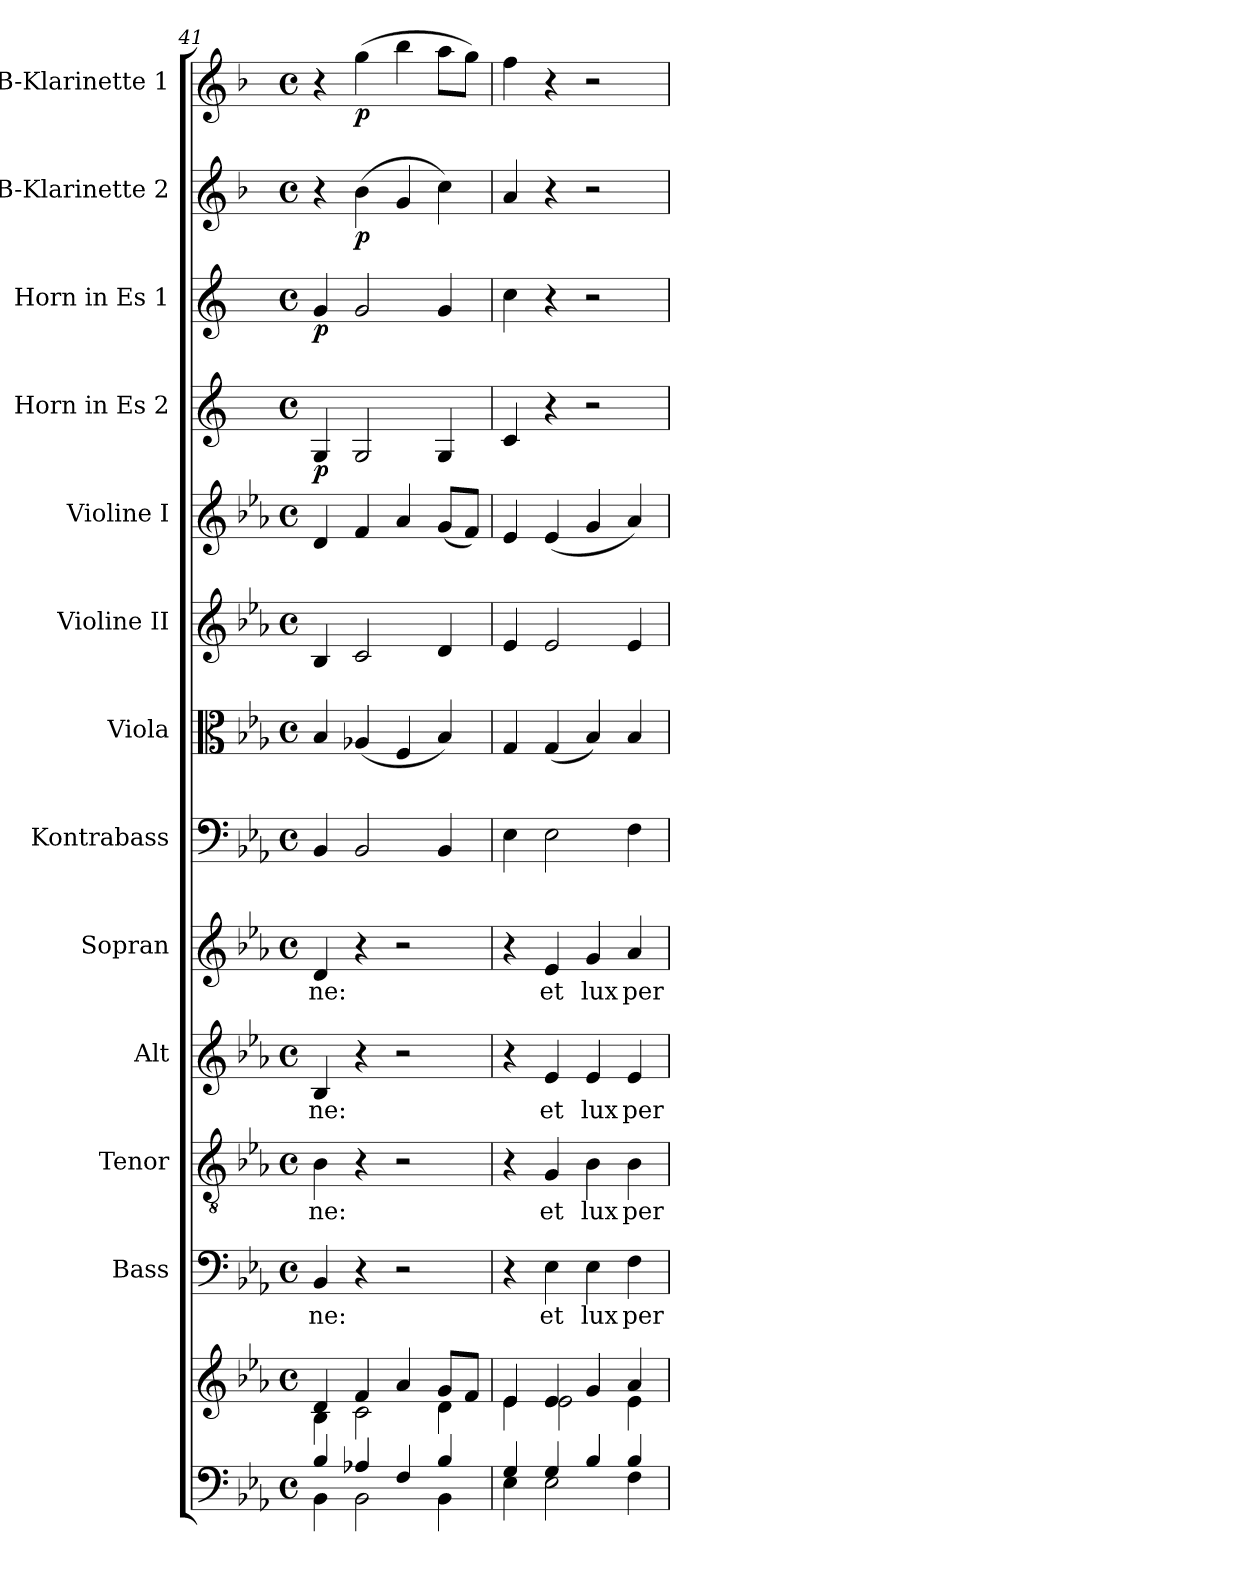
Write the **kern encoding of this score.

**kern	**kern	**kern	**text	**kern	**text	**kern	**text	**kern	**text	**kern	**kern	**kern	**kern	**kern	**dynam	**kern	**dynam	**kern	**dynam	**kern	**dynam
*part13	*part13	*part12	*part12	*part11	*part11	*part10	*part10	*part9	*part9	*part8	*part7	*part6	*part5	*part4	*part4	*part3	*part3	*part2	*part2	*part1	*part1
*staff14	*staff13	*staff12	*staff12	*staff11	*staff11	*staff10	*staff10	*staff9	*staff9	*staff8	*staff7	*staff6	*staff5	*staff4	*staff4	*staff3	*staff3	*staff2	*staff2	*staff1	*staff1
*	*	*I"Bass	*	*I"Tenor	*	*I"Alt	*	*I"Sopran	*	*I"Kontrabass	*I"Viola	*I"Violine II	*I"Violine I	*I"Horn in Es 2	*	*I"Horn in Es 1	*	*I"B-Klarinette 2	*	*I"B-Klarinette 1	*
*	*	*I'B.	*	*I'T.	*	*I'A.	*	*I'S.	*	*I'Kb.	*I'Vla.	*I'Vl. II	*I'Vl. I	*	*	*	*	*I'B Kl. 2	*	*I'B Kl. 1	*
*clefF4	*clefG2	*clefF4	*	*clefGv2	*	*clefG2	*	*clefG2	*	*clefF4	*clefC3	*clefG2	*clefG2	*clefG2	*	*clefG2	*	*clefG2	*	*clefG2	*
*	*	*	*	*	*	*	*	*	*	*ITrd7c12	*	*	*	*ITrd5c9	*	*ITrd5c9	*	*ITrd1c2	*	*ITrd1c2	*
*k[b-e-a-]	*k[b-e-a-]	*k[b-e-a-]	*	*k[b-e-a-]	*	*k[b-e-a-]	*	*k[b-e-a-]	*	*k[b-e-a-]	*k[b-e-a-]	*k[b-e-a-]	*k[b-e-a-]	*k[b-e-a-]	*	*k[b-e-a-]	*	*k[b-e-a-]	*	*k[b-e-a-]	*
*E-:	*E-:	*E-:	*	*E-:	*	*E-:	*	*E-:	*	*E-:	*E-:	*E-:	*E-:	*E-:	*	*E-:	*	*E-:	*	*E-:	*
*M4/4	*M4/4	*M4/4	*	*M4/4	*	*M4/4	*	*M4/4	*	*M4/4	*M4/4	*M4/4	*M4/4	*M4/4	*	*M4/4	*	*M4/4	*	*M4/4	*
*met(c)	*met(c)	*met(c)	*	*met(c)	*	*met(c)	*	*met(c)	*	*met(c)	*met(c)	*met(c)	*met(c)	*met(c)	*	*met(c)	*	*met(c)	*	*met(c)	*
=41	=41	=41	=41	=41	=41	=41	=41	=41	=41	=41	=41	=41	=41	=41	=41	=41	=41	=41	=41	=41	=41
*^	*^	*	*	*	*	*	*	*	*	*	*	*	*	*	*	*	*	*	*	*	*
!	!	!	!	!	!LO:LY:b	!	!LO:LY:b	!	!LO:LY:b	!	!LO:LY:b	!	!	!	!	!	!LO:DY:b	!	!LO:DY:b	!	!	!	!
4B-/	4BB-\	4d/	4B-\	4BB-/	-ne:	4B-\	-ne:	4B-/	-ne:	4d/	-ne:	4BBB-/	4B-/	4B-/	4d/	4BB-/	p	4B-/	p	4r	.	4r	.
!	!	!	!	!	!	!	!	!	!	!	!	!	!	!	!	!	!	!	!	!	!LO:DY:b	!	!LO:DY:b
4A-X/	2BB-\	4f/	2c\	4r	.	4r	.	4r	.	4r	.	2BBB-/	(<4A-X/	2c/	4f/	2BB-/	.	2B-/	.	(>4a-\	p	(>4ff\	p
4F/	.	4a-/	.	2r	.	2r	.	2r	.	2r	.	.	4F/	.	4a-/	.	.	.	.	4f/	.	4aa-\	.
4B-/	4BB-\	8g/L	4d\	.	.	.	.	.	.	.	.	4BBB-/	4B-/)	4d/	(<8g/L	4BB-/	.	4B-/	.	4b-\)	.	8gg\L	.
.	.	8f/J	.	.	.	.	.	.	.	.	.	.	.	.	8f/J)	.	.	.	.	.	.	8ff\J)	.
=42	=42	=42	=42	=42	=42	=42	=42	=42	=42	=42	=42	=42	=42	=42	=42	=42	=42	=42	=42	=42	=42	=42	=42
4G/	4E-\	4e-/	4e-\	4r	.	4r	.	4r	.	4r	.	4EE-\	4G/	4e-/	4e-/	4E-/	.	4e-\	.	4g/	.	4ee-\	.
!	!	!	!	!	!LO:LY:b	!	!LO:LY:b	!	!LO:LY:b	!	!LO:LY:b	!	!	!	!	!	!	!	!	!	!	!	!
4G/	2E-\	4e-/	2e-\	4E-\	et	4G/	et	4e-/	et	4e-/	et	2EE-\	(<4G/	2e-/	(<4e-/	4r	.	4r	.	4r	.	4r	.
!	!	!	!	!	!LO:LY:b	!	!LO:LY:b	!	!LO:LY:b	!	!LO:LY:b	!	!	!	!	!	!	!	!	!	!	!	!
4B-/	.	4g/	.	4E-\	lux	4B-\	lux	4e-/	lux	4g/	lux	.	4B-/)	.	4g/	2r	.	2r	.	2r	.	2r	.
!	!	!	!	!	!LO:LY:b	!	!LO:LY:b	!	!LO:LY:b	!	!LO:LY:b	!	!	!	!	!	!	!	!	!	!	!	!
4B-/	4F\	4a-/	4e-\	4F\	per-	4B-\	per-	4e-/	per-	4a-/	per-	4FF\	4B-/	4e-/	4a-/)	.	.	.	.	.	.	.	.
*v	*v	*	*	*	*	*	*	*	*	*	*	*	*	*	*	*	*	*	*	*	*	*	*
*	*v	*v	*	*	*	*	*	*	*	*	*	*	*	*	*	*	*	*	*	*	*	*
=	=	=	=	=	=	=	=	=	=	=	=	=	=	=	=	=	=	=	=	=	=
*-	*-	*-	*-	*-	*-	*-	*-	*-	*-	*-	*-	*-	*-	*-	*-	*-	*-	*-	*-	*-	*-
